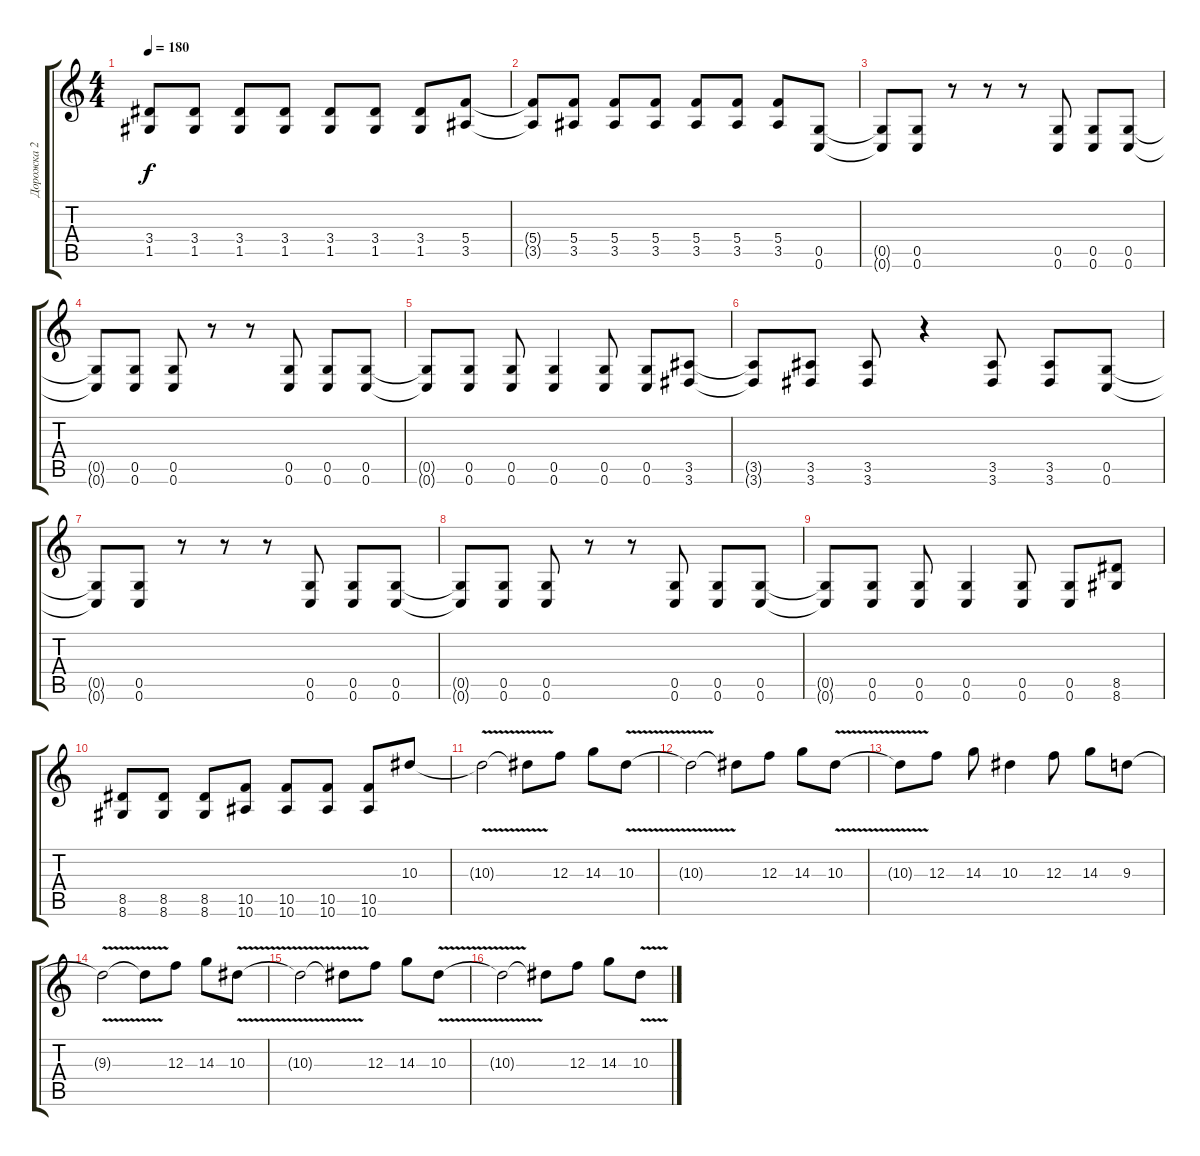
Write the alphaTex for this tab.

\track ("Дорожка 2" "Дорожка 2") {instrument distortionguitar}
\staff {score tabs}
\tuning (D4 A3 F3 C3 G2 C2) {hide}
\ts (4 4)
\tempo 180
\clef g2
\ks c
(3.4{t} 1.5{t}).8{dy f} (3.4 1.5).8 (3.4 1.5).8 (3.4 1.5).8 (3.4 1.5).8 (3.4 1.5).8 (3.4 1.5).8 (5.4 3.5).8 |
(5.4{t} 3.5{t}).8 (5.4 3.5).8 (5.4 3.5).8 (5.4 3.5).8 (5.4 3.5).8 (5.4 3.5).8 (5.4 3.5).8 (0.5 0.6).8 |
(0.5{t} 0.6{t}).8 (0.5 0.6).8 r.8 r.8 r.8 (0.5 0.6).8 (0.5 0.6).8 (0.5 0.6).8 |
(0.5{t} 0.6{t}).8 (0.5 0.6).8 (0.5 0.6).8 r.8 r.8 (0.5 0.6).8 (0.5 0.6).8 (0.5 0.6).8 |
(0.5{t} 0.6{t}).8 (0.5 0.6).8 (0.5 0.6).8 (0.5 0.6).4 (0.5 0.6).8 (0.5 0.6).8 (3.5 3.6).8 |
(3.5{t} 3.6{t}).8 (3.5 3.6).8 (3.5 3.6).8 r.4 (3.5 3.6).8 (3.5 3.6).8 (0.5 0.6).8 |
(0.5{t} 0.6{t}).8 (0.5 0.6).8 r.8 r.8 r.8 (0.5 0.6).8 (0.5 0.6).8 (0.5 0.6).8 |
(0.5{t} 0.6{t}).8 (0.5 0.6).8 (0.5 0.6).8 r.8 r.8 (0.5 0.6).8 (0.5 0.6).8 (0.5 0.6).8 |
(0.5{t} 0.6{t}).8 (0.5 0.6).8 (0.5 0.6).8 (0.5 0.6).4 (0.5 0.6).8 (0.5 0.6).8 (8.5 8.6).8 |
(8.5 8.6).8 (8.5 8.6).8 (8.5 8.6).8 (10.5 10.6).8 (10.5 10.6).8 (10.5 10.6).8 (10.5 10.6).8 10.3.8 |
10.3{v t}.2 10.3{t}.8 12.3.8 14.3.8 10.3{v}.8 |
10.3{t}.2 10.3{t}.8 12.3.8 14.3.8 10.3{v}.8 |
10.3{v t}.8 12.3.8 14.3.8 10.3.4 12.3.8 14.3.8 9.3.8 |
9.3{v t}.2 9.3{t}.8 12.3.8 14.3.8 10.3{v}.8 |
10.3{v t}.2 10.3{t}.8 12.3.8 14.3.8 10.3{v}.8 |
10.3{t}.2 10.3{t}.8 12.3.8 14.3.8 10.3{v}.8
